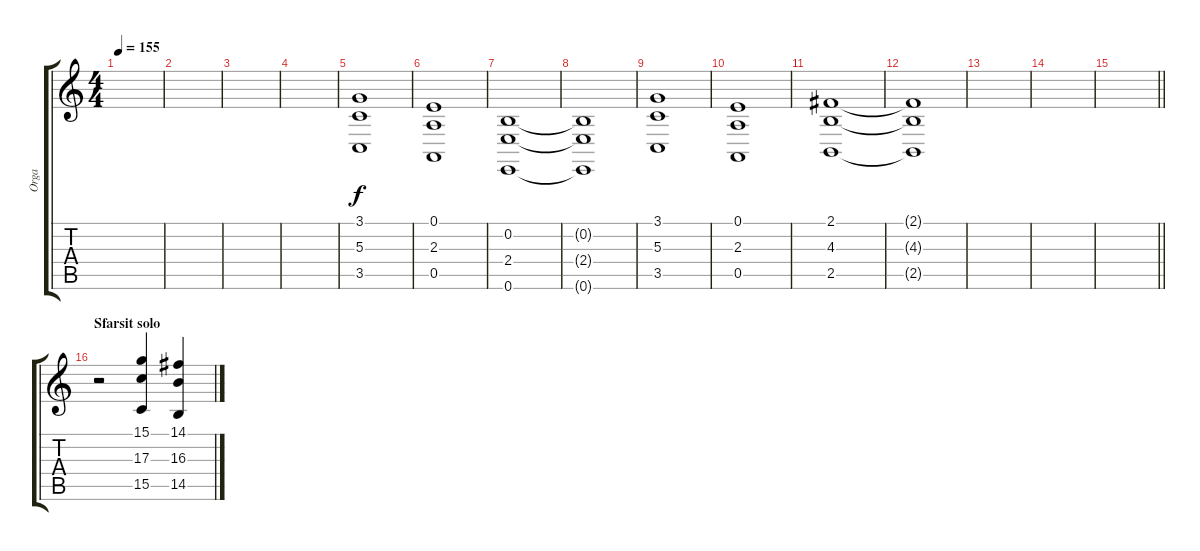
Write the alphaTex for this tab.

\track ("Orga" "Orga") {instrument synthbrass1}
\staff {score tabs}
\tuning (E4 B3 G3 D3 A2 E2) {hide}
\ts (4 4)
\tempo 155
\clef g2
\ks c
|
|
|
|
(3.1 5.3 3.5).1 |
(0.1 2.3 0.5).1 |
(0.2 2.4 0.6).1 |
(0.2{t} 2.4{t} 0.6{t}).1 |
(3.1 5.3 3.5).1 |
(0.1 2.3 0.5).1 |
(2.1 4.3 2.5).1 |
(2.1{t} 4.3{t} 2.5{t}).1 |
|
|
\barLineRight lightlight
|
\section ("" "Sfarsit solo")
r.2 (15.1 17.3 15.5).4 (14.1 16.3 14.5).4
